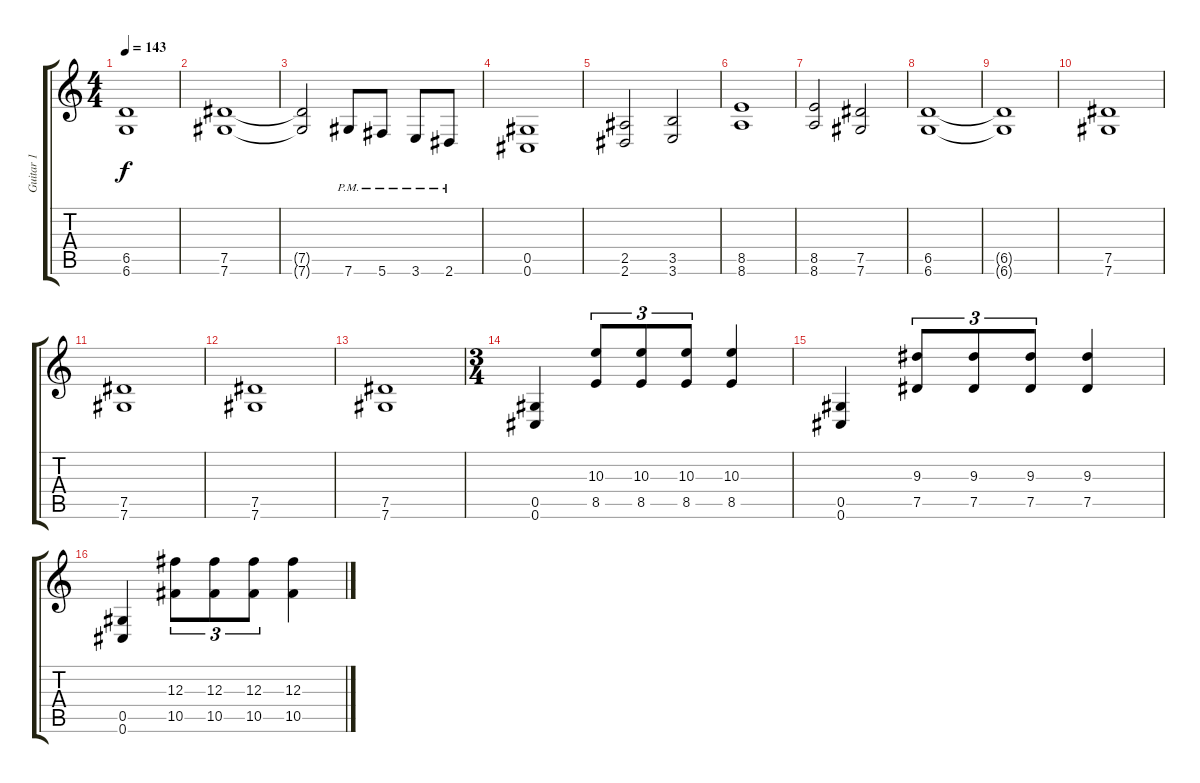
\track ("Guitar 1" "Guitar 1") {instrument distortionguitar}
\staff {score tabs}
\tuning (Eb4 Bb3 Gb3 Db3 Ab2 Db2) {hide}
\ts (4 4)
\tempo 143
\clef g2
\ks c
(6.5{t} 6.6{t}).1{dy f} |
(7.5 7.6).1 |
(7.5{t} 7.6{t}).2 7.6{pm}.8 5.6{pm}.8 3.6{pm}.8 2.6{pm}.8 |
(0.5 0.6).1 |
(2.5 2.6).2 (3.5 3.6).2 |
(8.5 8.6).1 |
(8.5 8.6).2 (7.5 7.6).2 |
(6.5 6.6).1 |
(6.5{t} 6.6{t}).1 |
(7.5 7.6).1 |
(7.5 7.6).1 |
(7.5 7.6).1 |
(7.5 7.6).1 |
\ts (3 4)
(0.5 0.6).4 (10.3 8.5).8{tu (3 2)} (10.3 8.5).8{tu (3 2)} (10.3 8.5).8{tu (3 2)} (10.3 8.5).4 |
(0.5 0.6).4 (9.3 7.5).8{tu (3 2)} (9.3 7.5).8{tu (3 2)} (9.3 7.5).8{tu (3 2)} (9.3 7.5).4 |
(0.5 0.6).4 (12.3 10.5).8{tu (3 2)} (12.3 10.5).8{tu (3 2)} (12.3 10.5).8{tu (3 2)} (12.3 10.5).4
